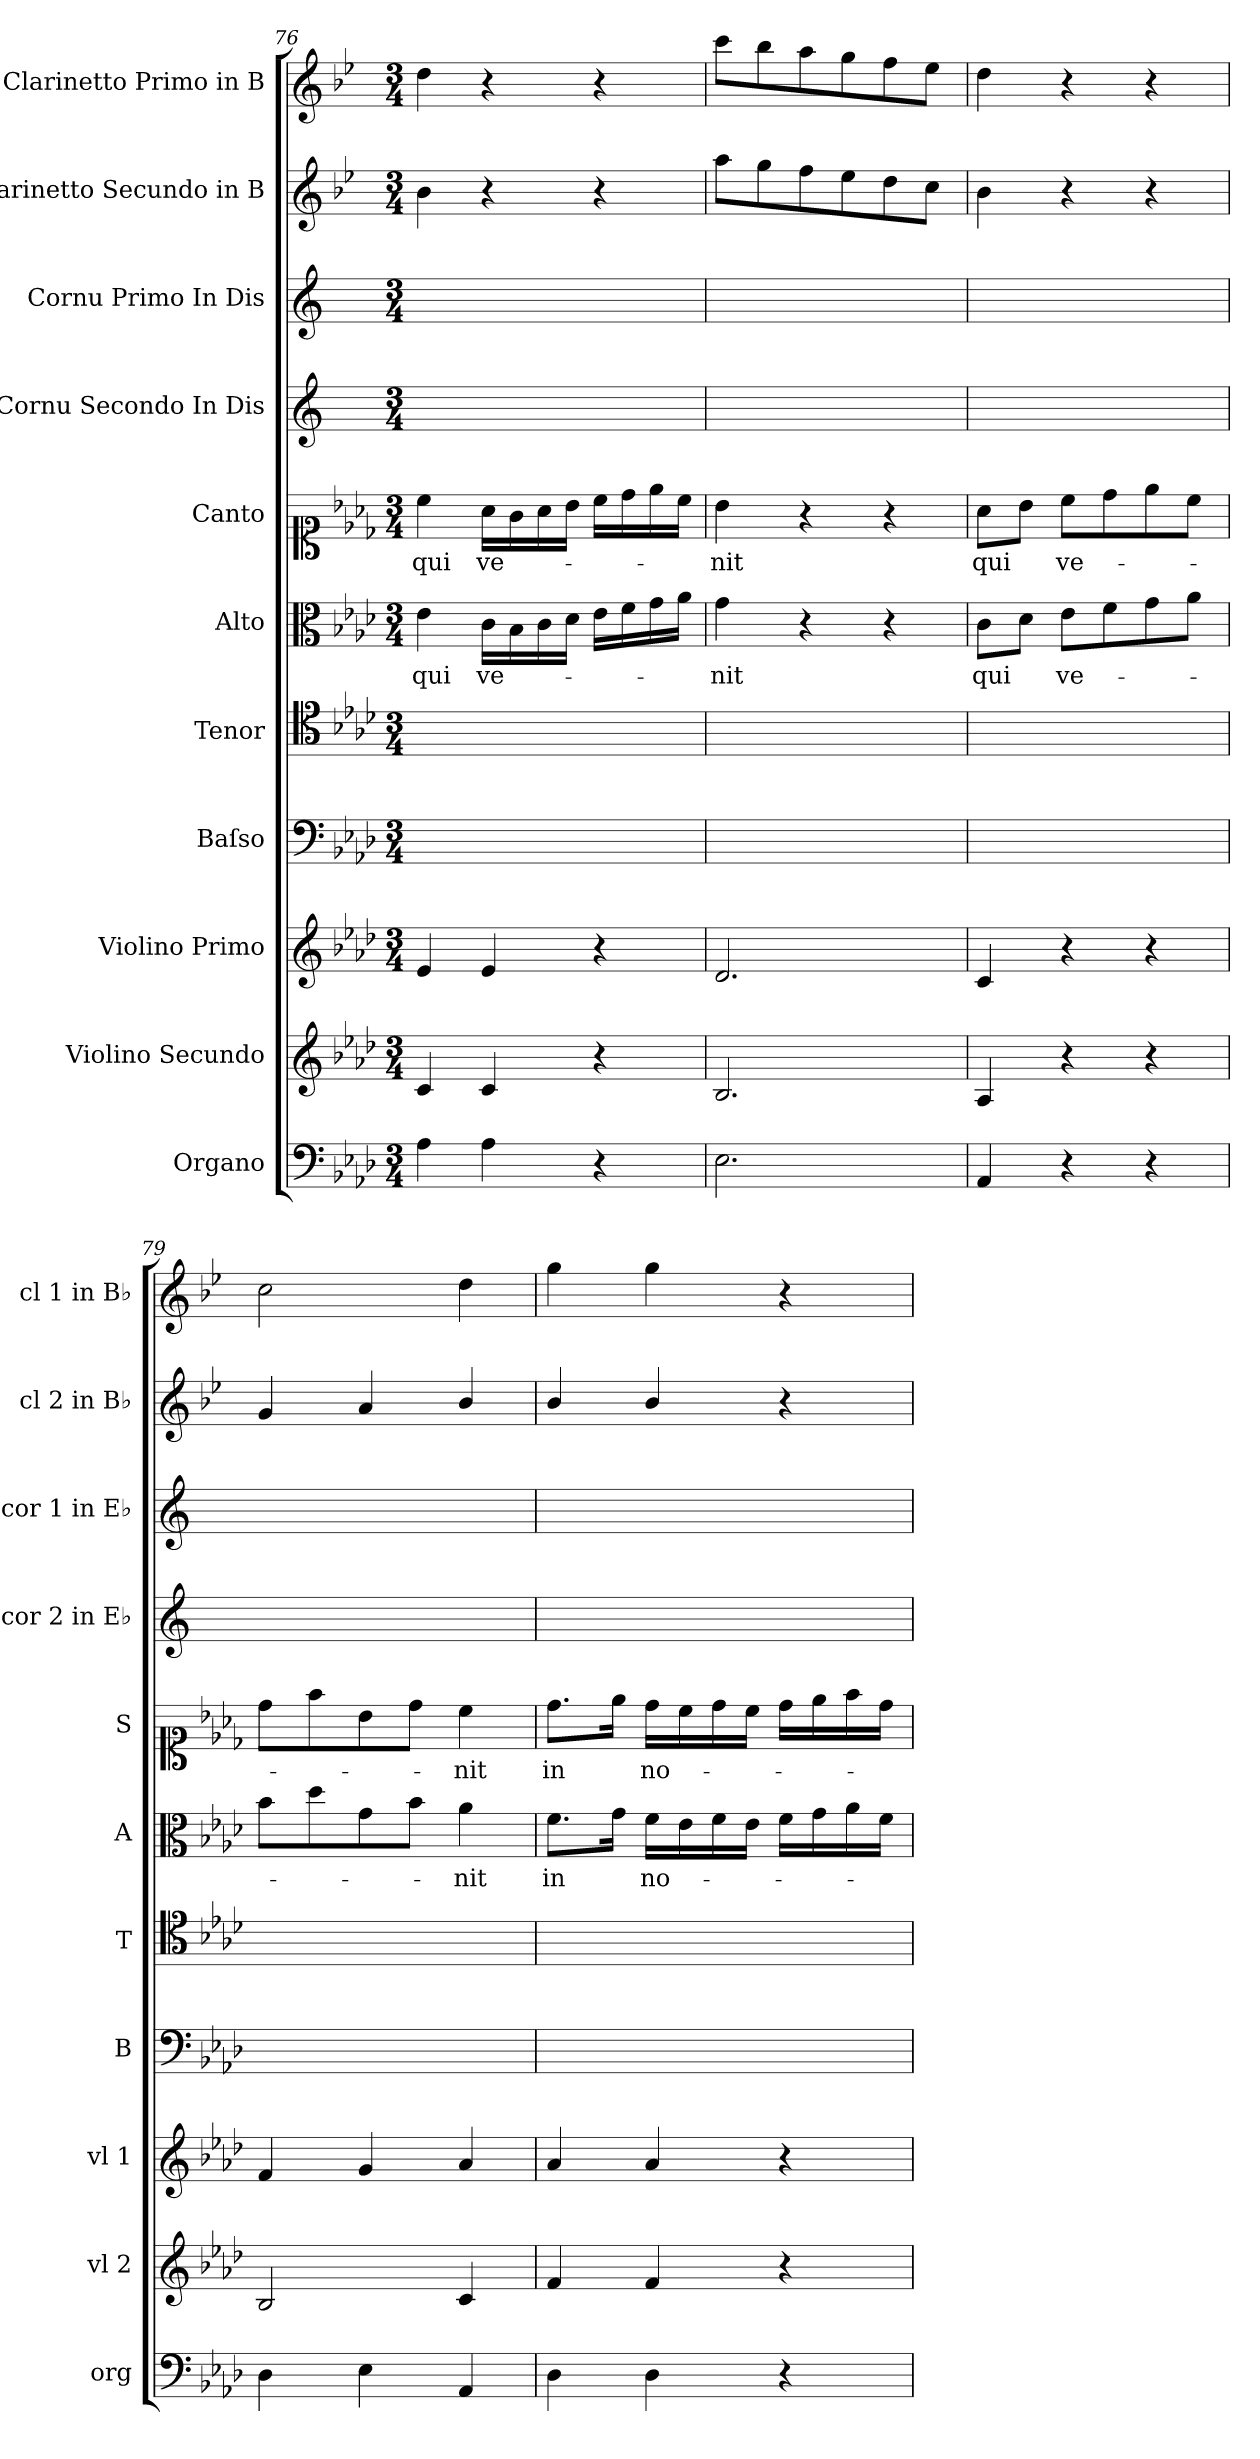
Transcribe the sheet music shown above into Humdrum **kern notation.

**kern	**kern	**kern	**kern	**kern	**kern	**text	**kern	**text	**kern	**kern	**kern	**kern
*part11	*part10	*part9	*part8	*part7	*part6	*part6	*part5	*part5	*part4	*part3	*part2	*part1
*staff11	*staff10	*staff9	*staff8	*staff7	*staff6	*staff6	*staff5	*staff5	*staff4	*staff3	*staff2	*staff1
*I"Organo	*I"Violino Secundo	*I"Violino Primo	*I"Baſso	*I"Tenor	*I"Alto	*	*I"Canto	*	*I"Cornu Secondo In Dis	*I"Cornu Primo In Dis	*I"Clarinetto Secundo in B	*I"Clarinetto Primo in B
*I'org	*I'vl 2	*I'vl 1	*I'B	*I'T	*I'A	*	*I'S	*	*I'cor 2 in Eb	*I'cor 1 in Eb	*I'cl 2 in Bb	*I'cl 1 in Bb
*clefF4	*clefG2	*clefG2	*clefF4	*clefC4	*clefC3	*	*clefC1	*	*clefG2	*clefG2	*clefG2	*clefG2
*	*	*	*	*	*	*	*	*	*	*	*ITrd1c2	*ITrd1c2
*k[b-e-a-d-]	*k[b-e-a-d-]	*k[b-e-a-d-]	*k[b-e-a-d-]	*k[b-e-a-d-]	*k[b-e-a-d-]	*	*k[b-e-a-d-]	*	*	*	*k[b-e-a-d-]	*k[b-e-a-d-]
*A-:	*A-:	*A-:	*A-:	*A-:	*A-:	*	*A-:	*	*	*	*A-:	*A-:
*M3/4	*M3/4	*M3/4	*M3/4	*M3/4	*M3/4	*	*M3/4	*	*M3/4	*M3/4	*M3/4	*M3/4
=76	=76	=76	=76	=76	=76	=76	=76	=76	=76	=76	=76	=76
4A-\	4c/	4e-/	2.ryy	2.ryy	4e-\	qui	4cc\	qui	2.ryy	2.ryy	4a-\	4cc\
4A-\	4c/	4e-/	.	.	16c\LL	ve-	16a-\LL	ve-	.	.	4r	4r
.	.	.	.	.	16B-\	.	16g\	.	.	.	.	.
.	.	.	.	.	16c\	.	16a-\	.	.	.	.	.
.	.	.	.	.	16d-\JJ	.	16b-\JJ	.	.	.	.	.
4r	4r	4r	.	.	16e-\LL	.	16cc\LL	.	.	.	4r	4r
.	.	.	.	.	16f\	.	16dd-\	.	.	.	.	.
.	.	.	.	.	16g\	.	16ee-\	.	.	.	.	.
.	.	.	.	.	16a-\JJ	.	16cc\JJ	.	.	.	.	.
=77	=77	=77	=77	=77	=77	=77	=77	=77	=77	=77	=77	=77
2.E-\	2.B-/	2.d-/	2.ryy	2.ryy	4g\	-nit	4b-\	-nit	2.ryy	2.ryy	8gg\L	8bb-\L
.	.	.	.	.	.	.	.	.	.	.	8ff\	8aa-\
.	.	.	.	.	4r	.	4r	.	.	.	8ee-\	8gg\
.	.	.	.	.	.	.	.	.	.	.	8dd-\	8ff\
.	.	.	.	.	4r	.	4r	.	.	.	8cc\	8ee-\
.	.	.	.	.	.	.	.	.	.	.	8b-\J	8dd-\J
=78	=78	=78	=78	=78	=78	=78	=78	=78	=78	=78	=78	=78
4AA-/	4A-/	4c/	2.ryy	2.ryy	8c\L	qui	8a-\L	qui	2.ryy	2.ryy	4a-\	4cc\
.	.	.	.	.	8d-\J	.	8b-\J	.	.	.	.	.
4r	4r	4r	.	.	8e-\L	ve-	8cc\L	ve-	.	.	4r	4r
.	.	.	.	.	8f\	.	8dd-\	.	.	.	.	.
4r	4r	4r	.	.	8g\	.	8ee-\	.	.	.	4r	4r
.	.	.	.	.	8a-\J	.	8cc\J	.	.	.	.	.
=79	=79	=79	=79	=79	=79	=79	=79	=79	=79	=79	=79	=79
4D-\	2B-/	4f/	2.ryy	2.ryy	8b-\L	.	8dd-\L	.	2.ryy	2.ryy	4f/	2b-\
.	.	.	.	.	8dd-\	.	8ff\	.	.	.	.	.
4E-\	.	4g/	.	.	8g\	.	8b-\	.	.	.	4g/	.
.	.	.	.	.	8b-\J	.	8dd-\J	.	.	.	.	.
4AA-/	4c/	4a-/	.	.	4a-\	-nit	4cc\	-nit	.	.	4a-/	4cc\
=80	=80	=80	=80	=80	=80	=80	=80	=80	=80	=80	=80	=80
4D-\	4f/	4a-/	2.ryy	2.ryy	8.f\L	in	8.dd-\L	in	2.ryy	2.ryy	4a-/	4ff\
.	.	.	.	.	16g\Jk	.	16ee-\Jk	.	.	.	.	.
4D-\	4f/	4a-/	.	.	16f\LL	no-	16dd-\LL	no-	.	.	4a-/	4ff\
.	.	.	.	.	16e-\	.	16cc\	.	.	.	.	.
.	.	.	.	.	16f\	.	16dd-\	.	.	.	.	.
.	.	.	.	.	16e-\JJ	.	16cc\JJ	.	.	.	.	.
4r	4r	4r	.	.	16f\LL	.	16dd-\LL	.	.	.	4r	4r
.	.	.	.	.	16g\	.	16ee-\	.	.	.	.	.
.	.	.	.	.	16a-\	.	16ff\	.	.	.	.	.
.	.	.	.	.	16f\JJ	.	16dd-\JJ	.	.	.	.	.
=	=	=	=	=	=	=	=	=	=	=	=	=
*-	*-	*-	*-	*-	*-	*-	*-	*-	*-	*-	*-	*-
